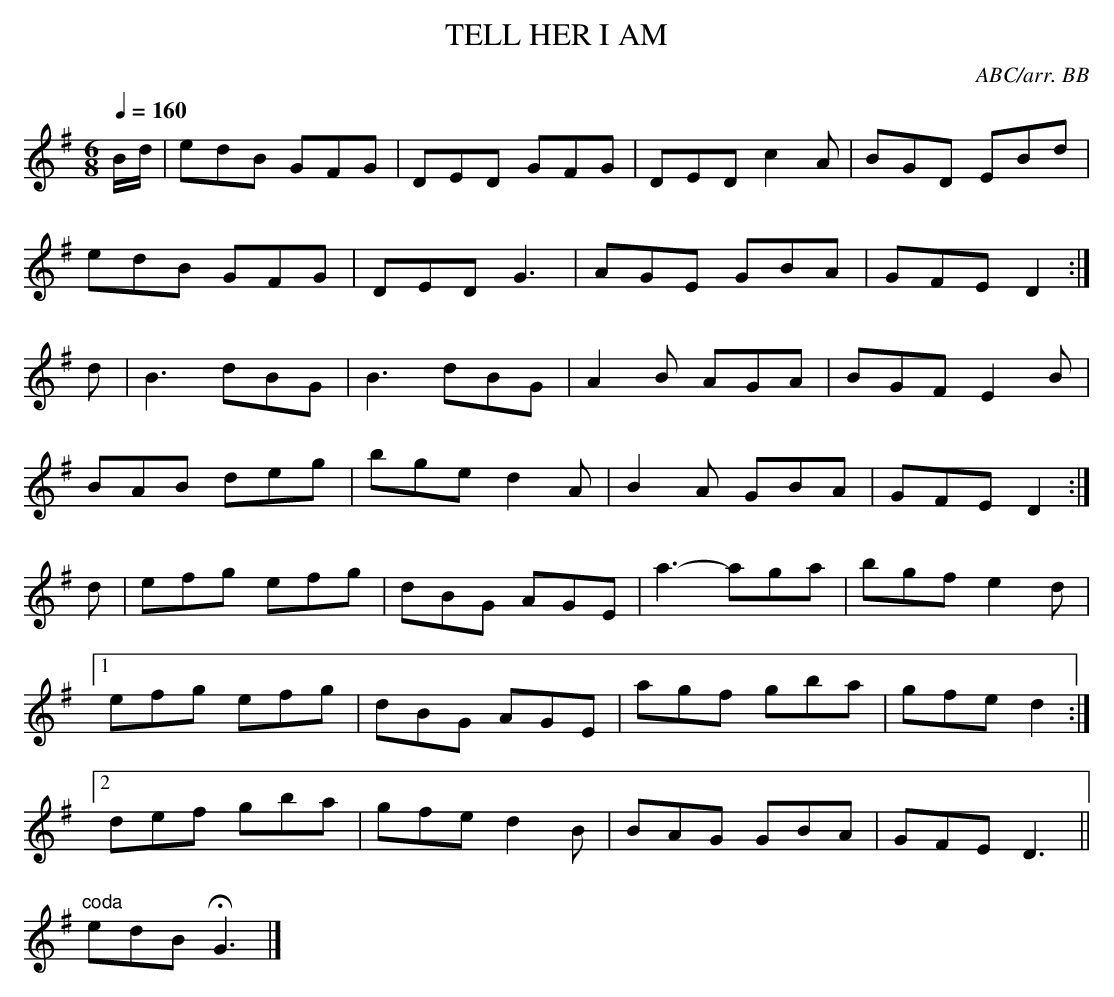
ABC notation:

X:1
T:TELL HER I AM
C:ABC/arr. BB
Q:1/4=160
M:6/8
L:1/8
K:G
B/d/|edB GFG|DED GFG|DED c2A|BGD EBd|
edB GFG|DED G3|AGE GBA|GFE D2:|
d|B3 dBG|B3 dBG|A2B AGA|BGF E2B|
BAB deg|bge d2A|B2A GBA|GFE D2:|
d|efg efg|dBG AGE|a3- aga|bgf e2d|
[1 efg efg|dBG AGE|agf gba|gfe d2:|
[2 def gba|gfe d2B|BAG GBA|GFE D3||
"coda"edB HG3|]
